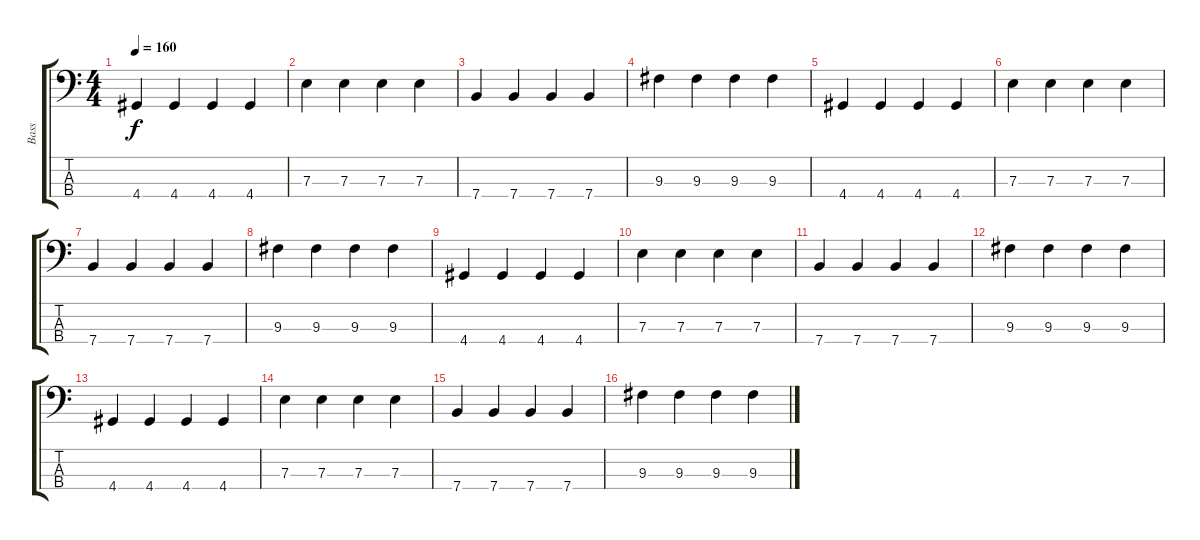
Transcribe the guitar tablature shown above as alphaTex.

\track ("Bass" "Bass") {instrument electricbassfinger}
\staff {score tabs}
\tuning (G2 D2 A1 E1) {hide}
\ts (4 4)
\tempo 160
\clef f4
\ks c
4.4.4{dy f} 4.4.4 4.4.4 4.4.4 |
7.3.4 7.3.4 7.3.4 7.3.4 |
7.4.4 7.4.4 7.4.4 7.4.4 |
9.3.4 9.3.4 9.3.4 9.3.4 |
4.4.4 4.4.4 4.4.4 4.4.4 |
7.3.4 7.3.4 7.3.4 7.3.4 |
7.4.4 7.4.4 7.4.4 7.4.4 |
9.3.4 9.3.4 9.3.4 9.3.4 |
4.4.4 4.4.4 4.4.4 4.4.4 |
7.3.4 7.3.4 7.3.4 7.3.4 |
7.4.4 7.4.4 7.4.4 7.4.4 |
9.3.4 9.3.4 9.3.4 9.3.4 |
4.4.4 4.4.4 4.4.4 4.4.4 |
7.3.4 7.3.4 7.3.4 7.3.4 |
7.4.4 7.4.4 7.4.4 7.4.4 |
9.3.4 9.3.4 9.3.4 9.3.4
